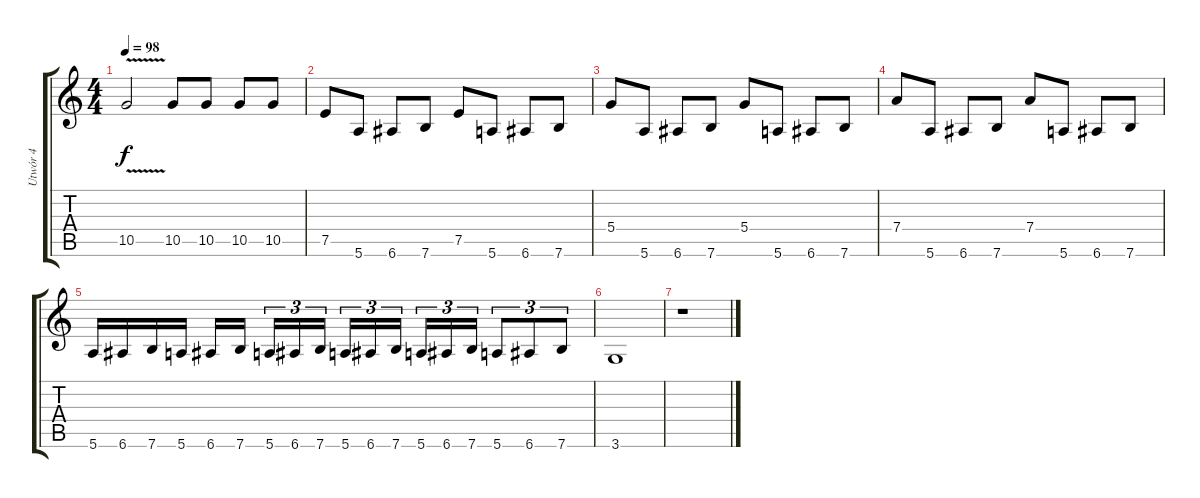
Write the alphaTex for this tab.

\track ("Utwór 4" "Utwór 4") {instrument distortionguitar}
\staff {score tabs}
\tuning (E4 B3 G3 D3 A2 E2) {hide}
\ts (4 4)
\tempo 98
\clef g2
\ks c
10.5{v}.2{dy f} 10.5.8 10.5.8 10.5.8 10.5.8 |
7.5.8 5.6.8 6.6.8 7.6.8 7.5.8 5.6.8 6.6.8 7.6.8 |
5.4.8 5.6.8 6.6.8 7.6.8 5.4.8 5.6.8 6.6.8 7.6.8 |
7.4.8 5.6.8 6.6.8 7.6.8 7.4.8 5.6.8 6.6.8 7.6.8 |
5.6.16 6.6.16 7.6.16 5.6.16 6.6.16 7.6.16 5.6.16{tu (3 2)} 6.6.16{tu (3 2)} 7.6.16{tu (3 2)} 5.6.16{tu (3 2)} 6.6.16{tu (3 2)} 7.6.16{tu (3 2)} 5.6.16{tu (3 2)} 6.6.16{tu (3 2)} 7.6.16{tu (3 2)} 5.6.8{tu (3 2)} 6.6.8{tu (3 2)} 7.6.8{tu (3 2)} |
3.6.1 |
r.1
